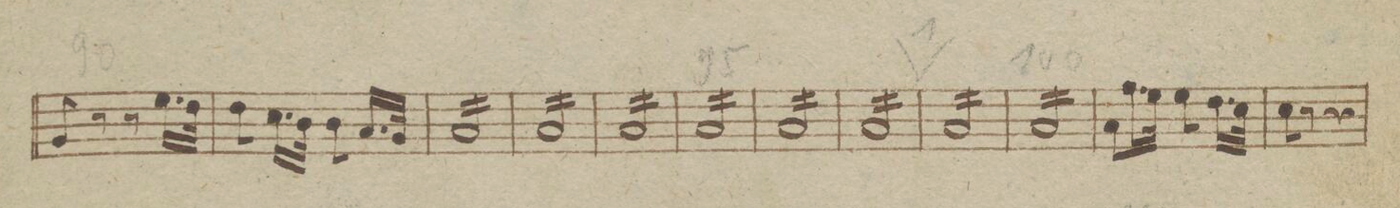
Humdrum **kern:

**kern	**dynam
*I"Viola	*
*clefC3	*
*k[b-e-]	*
*M2/4	*
8A/	.
8r	.
8r	.
16.f\LL	.
32e-\JJk	.
=89	=89
8e-\	.
16.d\LL	.
32c\JJk	.
8c\	.
16.B-/LL	.
32A/JJk	.
=90	=90
16B-/LL	.
16B-/	.
16B-/	.
16B-/	.
16B-/	.
16B-/	.
16B-/	.
16B-/JJ	.
=91	=91
16B-/LL	.
16B-/	.
16B-/	.
16B-/	.
16B-/	.
16B-/	.
16B-/	.
16B-/JJ	.
=92	=92
16B-/LL	.
16B-/	.
16B-/	.
16B-/	.
16B-/	.
16B-/	.
16B-/	.
16B-/JJ	.
=93	=93
16B-/LL	.
16B-/	.
16B-/	.
16B-/	.
16B-/	.
16B-/	.
16B-/	.
16B-/JJ	.
=94	=94
16B-/LL	.
16B-/	.
16B-/	.
16B-/	.
16B-/	.
16B-/	.
16B-/	.
16B-/JJ	.
=95	=95
16B-/LL	.
16B-/	.
16B-/	.
16B-/	.
16B-/	.
16B-/	.
16B-/	.
16B-/JJ	.
=96	=96
16B-/LL	.
16B-/	.
16B-/	.
16B-/	.
16B-/	.
16B-/	.
16B-/	.
16B-/JJ	.
=97	=97
16B-/LL	.
16B-/	.
16B-/	.
16B-/	.
16B-/	.
16B-/	.
16B-/	.
16B-/JJ	.
=98	=98
8B-\L	.
16.g\L	.
32f\JJk	.
8f\	.
16.e-\LL	.
32d\JJk	.
=99	=99
8d\	.
8r	.
4r	.
=100	=100
*-	*-
